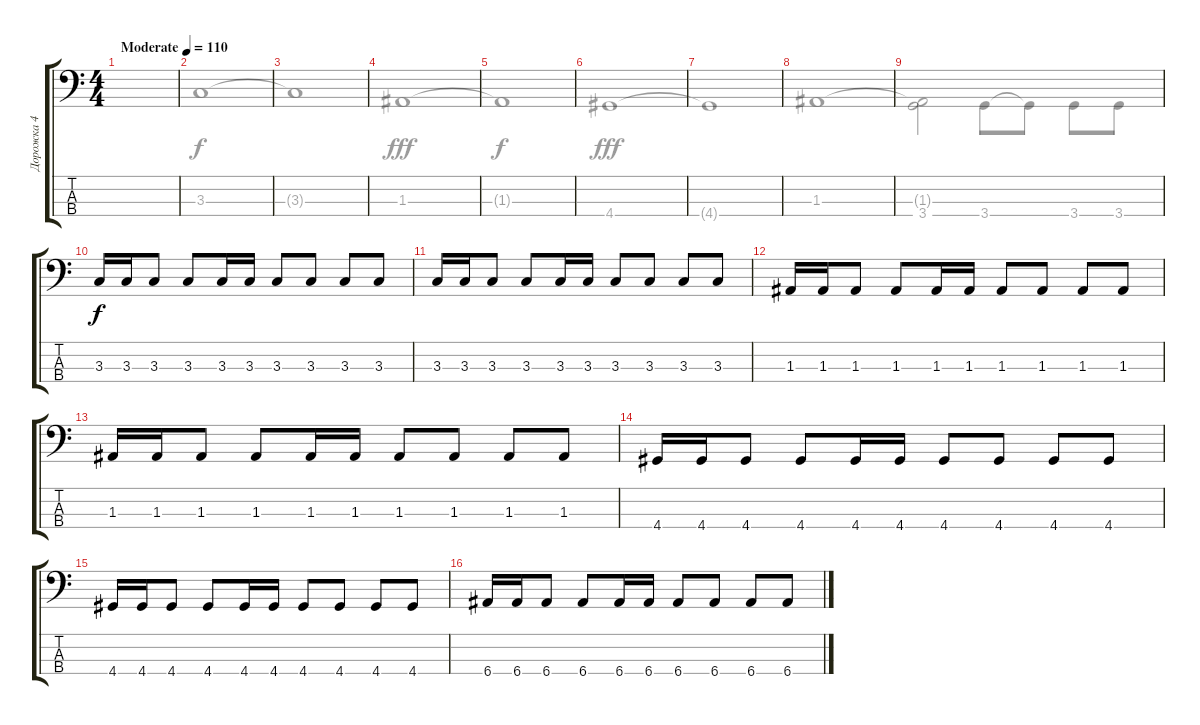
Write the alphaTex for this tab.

\track ("Дорожка 4" "Дорожка 4") {instrument electricbassfinger}
\staff {score tabs}
\tuning (G2 D2 A1 E1) {hide}
\voice
\ts (4 4)
\tempo (110 "Moderate")
\clef f4
\ks c
|
|
|
|
|
|
|
|
|
3.3.16 3.3.16 3.3.8 3.3.8 3.3.16 3.3.16 3.3.8 3.3.8 3.3.8 3.3.8 |
3.3.16 3.3.16 3.3.8 3.3.8 3.3.16 3.3.16 3.3.8 3.3.8 3.3.8 3.3.8 |
1.3.16 1.3.16 1.3.8 1.3.8 1.3.16 1.3.16 1.3.8 1.3.8 1.3.8 1.3.8 |
1.3.16 1.3.16 1.3.8 1.3.8 1.3.16 1.3.16 1.3.8 1.3.8 1.3.8 1.3.8 |
4.4.16 4.4.16 4.4.8 4.4.8 4.4.16 4.4.16 4.4.8 4.4.8 4.4.8 4.4.8 |
4.4.16 4.4.16 4.4.8 4.4.8 4.4.16 4.4.16 4.4.8 4.4.8 4.4.8 4.4.8 |
6.4.16 6.4.16 6.4.8 6.4.8 6.4.16 6.4.16 6.4.8 6.4.8 6.4.8 6.4.8
\voice
\clef f4
\ottava regular
\simile none
\ks c
|
3.3.1 |
3.3{t}.1 |
1.3.1{dy fff} |
1.3{t}.1{dy f} |
4.4.1{dy fff} |
4.4{t}.1 |
1.3.1 |
(1.3{t} 3.4).2 3.4.8 3.4{t}.8 3.4.8 3.4.8 |
|
|
|
|
|
|
